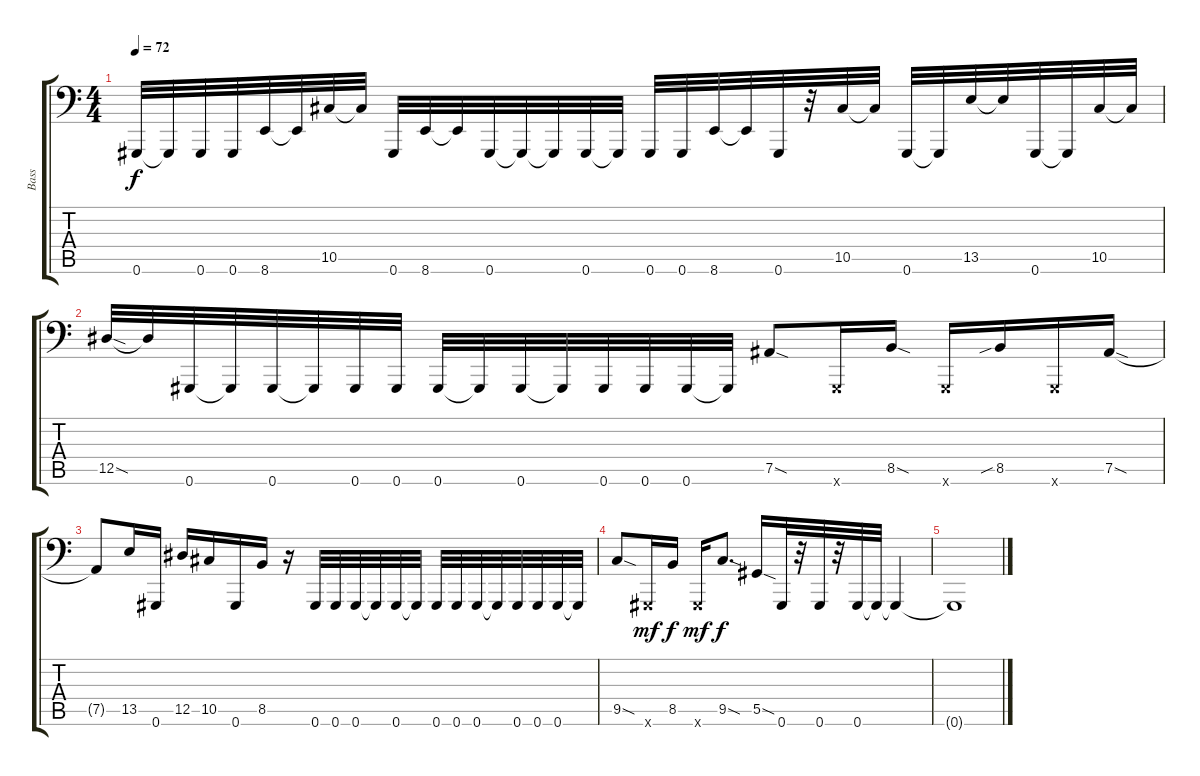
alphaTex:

\track ("Bass" "Bass") {instrument electricbassfinger}
\staff {score tabs}
\tuning (B2 Gb2 Db2 Ab1 Eb1 Ab0) {hide}
\ts (4 4)
\tempo 72
\clef f4
\ks c
0.6.32{dy f} 0.6{t}.32 0.6.32 0.6.32 8.6.32 8.6{t}.32 10.5.32 10.5{t}.32 0.6.32 8.6.32 8.6{t}.32 0.6.32 0.6{t}.32 0.6{t}.32 0.6.32 0.6{t}.32 0.6.32 0.6.32 8.6.32 8.6{t}.32 0.6.32 r.32 10.5.32 10.5{t}.32 0.6.32 0.6{t}.32 13.5.32 13.5{t}.32 0.6.32 0.6{t}.32 10.5.32 10.5{t}.32 |
12.5{sod}.32 12.5{t}.32 0.6.32 0.6{t}.32 0.6.32 0.6{t}.32 0.6.32 0.6.32 0.6.32 0.6{t}.32 0.6.32 0.6{t}.32 0.6.32 0.6.32 0.6.32 0.6{t}.32 7.5{sod}.8 0.6{x}.16 8.5{sod}.16 0.6{x}.16 8.5{sib}.16 0.6{x}.16 7.5{sod}.16 |
7.5{t}.8 13.5.16 0.6.16 12.5.16 10.5.16 0.6.16 8.5.16 r.16 0.6.32 0.6.32 0.6.32 0.6{t}.32 0.6.32 0.6{t}.32 0.6.32 0.6.32 0.6.32 0.6{t}.32 0.6.32 0.6.32 0.6.32 0.6{t}.32 |
9.5{sod}.8 0.6{x}.16{dy mf} 8.5.16{dy f} 0.6{x}.16{dy mf} 9.5{sod}.8{d dy f} 5.5{sod}.16 0.6.32 r.32 0.6.32 r.32 0.6.32 0.6{t}.32 0.6{t}.4 |
0.6{t}.1
